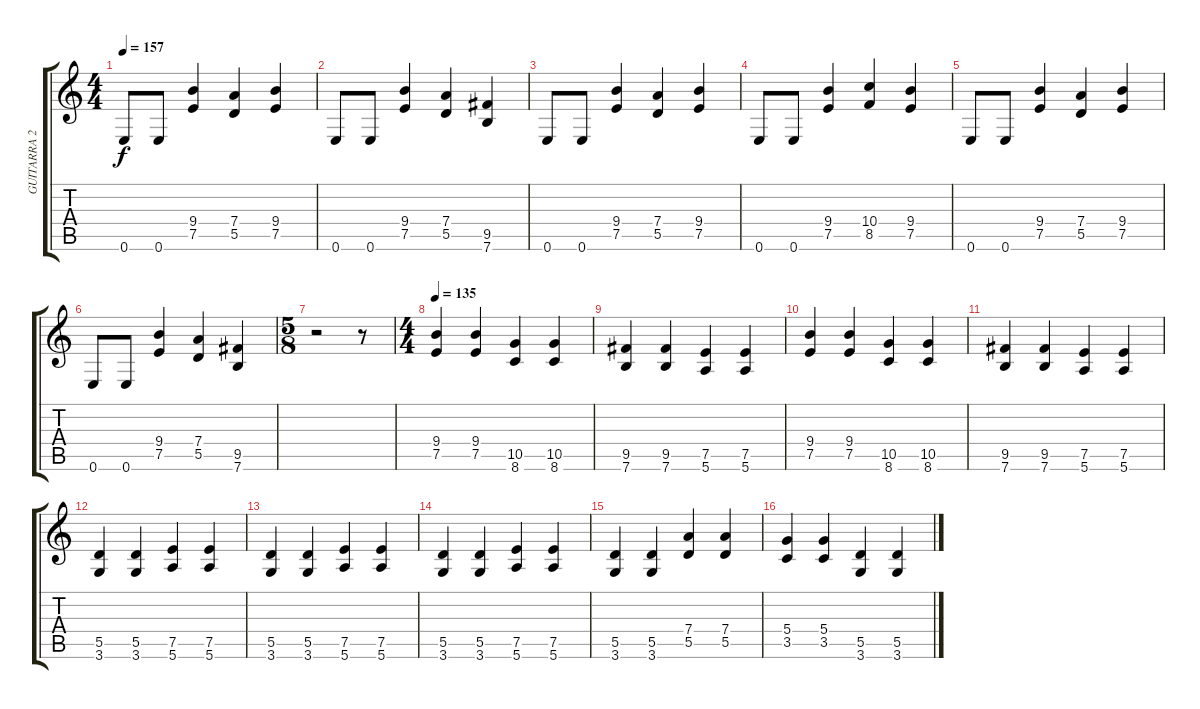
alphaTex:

\track ("GUITARRA 2" "GUITARRA 2") {instrument distortionguitar}
\staff {score tabs}
\tuning (E4 B3 G3 D3 A2 E2) {hide}
\ts (4 4)
\tempo 157
\clef g2
\ks c
0.6.8{dy f} 0.6.8 (9.4 7.5).4 (7.4 5.5).4 (9.4 7.5).4 |
0.6.8 0.6.8 (9.4 7.5).4 (7.4 5.5).4 (9.5 7.6).4 |
0.6.8 0.6.8 (9.4 7.5).4 (7.4 5.5).4 (9.4 7.5).4 |
0.6.8 0.6.8 (9.4 7.5).4 (10.4 8.5).4 (9.4 7.5).4 |
0.6.8 0.6.8 (9.4 7.5).4 (7.4 5.5).4 (9.4 7.5).4 |
0.6.8 0.6.8 (9.4 7.5).4 (7.4 5.5).4 (9.5 7.6).4 |
\ts (5 8)
r.2 r.8 |
\ts (4 4)
\tempo 135
(9.4 7.5).4 (9.4 7.5).4 (10.5 8.6).4 (10.5 8.6).4 |
(9.5 7.6).4 (9.5 7.6).4 (7.5 5.6).4 (7.5 5.6).4 |
(9.4 7.5).4 (9.4 7.5).4 (10.5 8.6).4 (10.5 8.6).4 |
(9.5 7.6).4 (9.5 7.6).4 (7.5 5.6).4 (7.5 5.6).4 |
(5.5 3.6).4 (5.5 3.6).4 (7.5 5.6).4 (7.5 5.6).4 |
(5.5 3.6).4 (5.5 3.6).4 (7.5 5.6).4 (7.5 5.6).4 |
(5.5 3.6).4 (5.5 3.6).4 (7.5 5.6).4 (7.5 5.6).4 |
(5.5 3.6).4 (5.5 3.6).4 (7.4 5.5).4 (7.4 5.5).4 |
(5.4 3.5).4 (5.4 3.5).4 (5.5 3.6).4 (5.5 3.6).4
